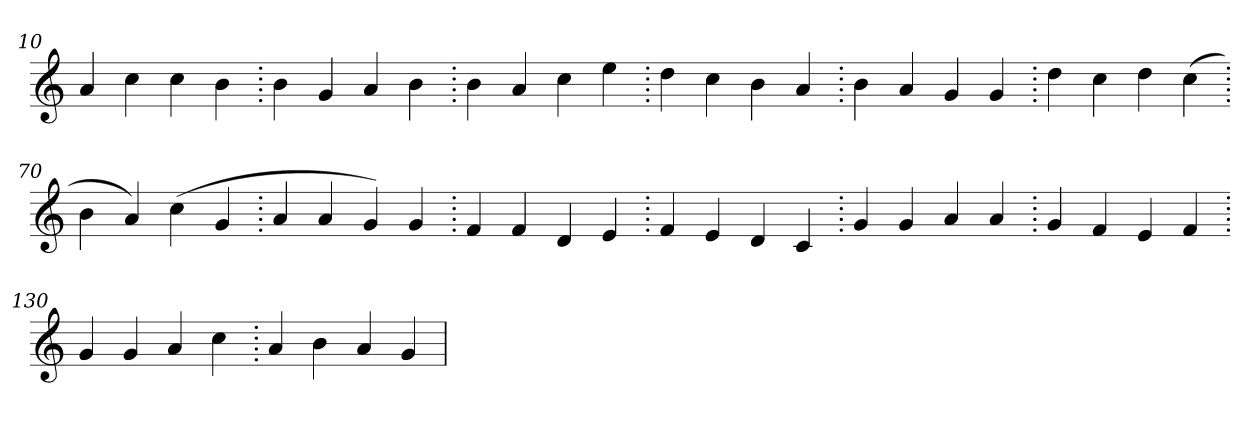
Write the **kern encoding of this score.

**kern
*part1
*staff1
*clefG2
=10.
4a
4cc
4cc
4b
=20.
4b
4g
4a
4b
=30.
4b
4a
4cc
4ee
=40.
4dd
4cc
4b
4a
=50.
4b
4a
4g
4g
=60.
4dd
4cc
4dd
(>4cc
=70.
4b
4a)
(>4cc
4g
=80.
4a
4a
4g)
4g
=90.
4f
4f
4d
4e
=100.
4f
4e
4d
4c
=110.
4g
4g
4a
4a
=120.
4g
4f
4e
4f
=130.
4g
4g
4a
4cc
=140.
4a
4b
4a
4g
=
*-
